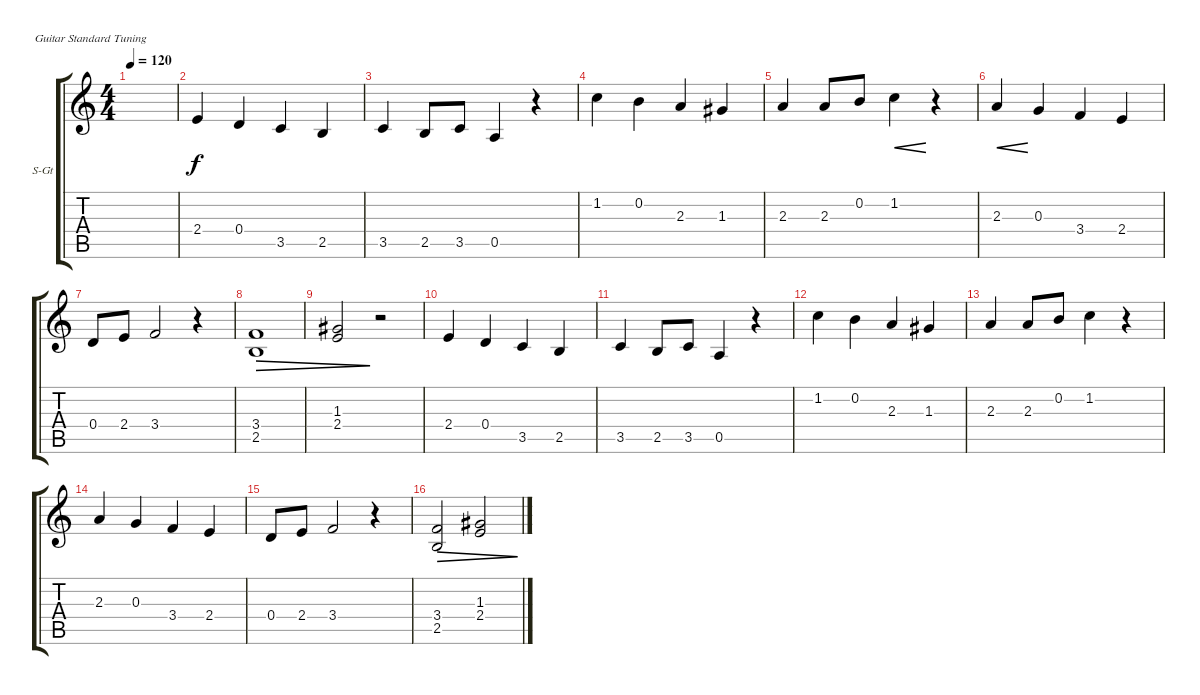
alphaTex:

\defaultSystemsLayout 4
\bracketExtendMode groupsimilarinstruments
\firstSystemTrackNameOrientation horizontal
\otherSystemsTrackNameOrientation horizontal
\track ("Steel Guitar" "S-Gt") {instrument acousticguitarsteel}
\staff {score tabs}
\tuning (E4 B3 G3 D3 A2 E2)
\ts (4 4)
\tempo 120
\clef g2
\scale
0.487395
\ks c
|
\scale
0.256303 2.4.4 0.4.4 3.5.4 2.5.4 |
\scale
0.256303 3.5.4 2.5.8 3.5.8 0.5.4 r.4 |
1.2.4 0.2.4 2.3.4 1.3.4 |
2.3.4 2.3.8 0.2.8 1.2.4{cre} r.4 |
2.3.4{cre} 0.3.4 3.4.4 2.4.4 |
0.4.8 2.4.8 3.4.2 r.4 |
(3.4 2.5).1{dec} |
(1.3 2.4).2{dec} r.2 |
2.4.4 0.4.4 3.5.4 2.5.4 |
3.5.4 2.5.8 3.5.8 0.5.4 r.4 |
1.2.4 0.2.4 2.3.4 1.3.4 |
2.3.4 2.3.8 0.2.8 1.2.4 r.4 |
2.3.4 0.3.4 3.4.4 2.4.4 |
0.4.8 2.4.8 3.4.2 r.4 |
(3.4 2.5).2{dec} (2.4 1.3).2{dec}
